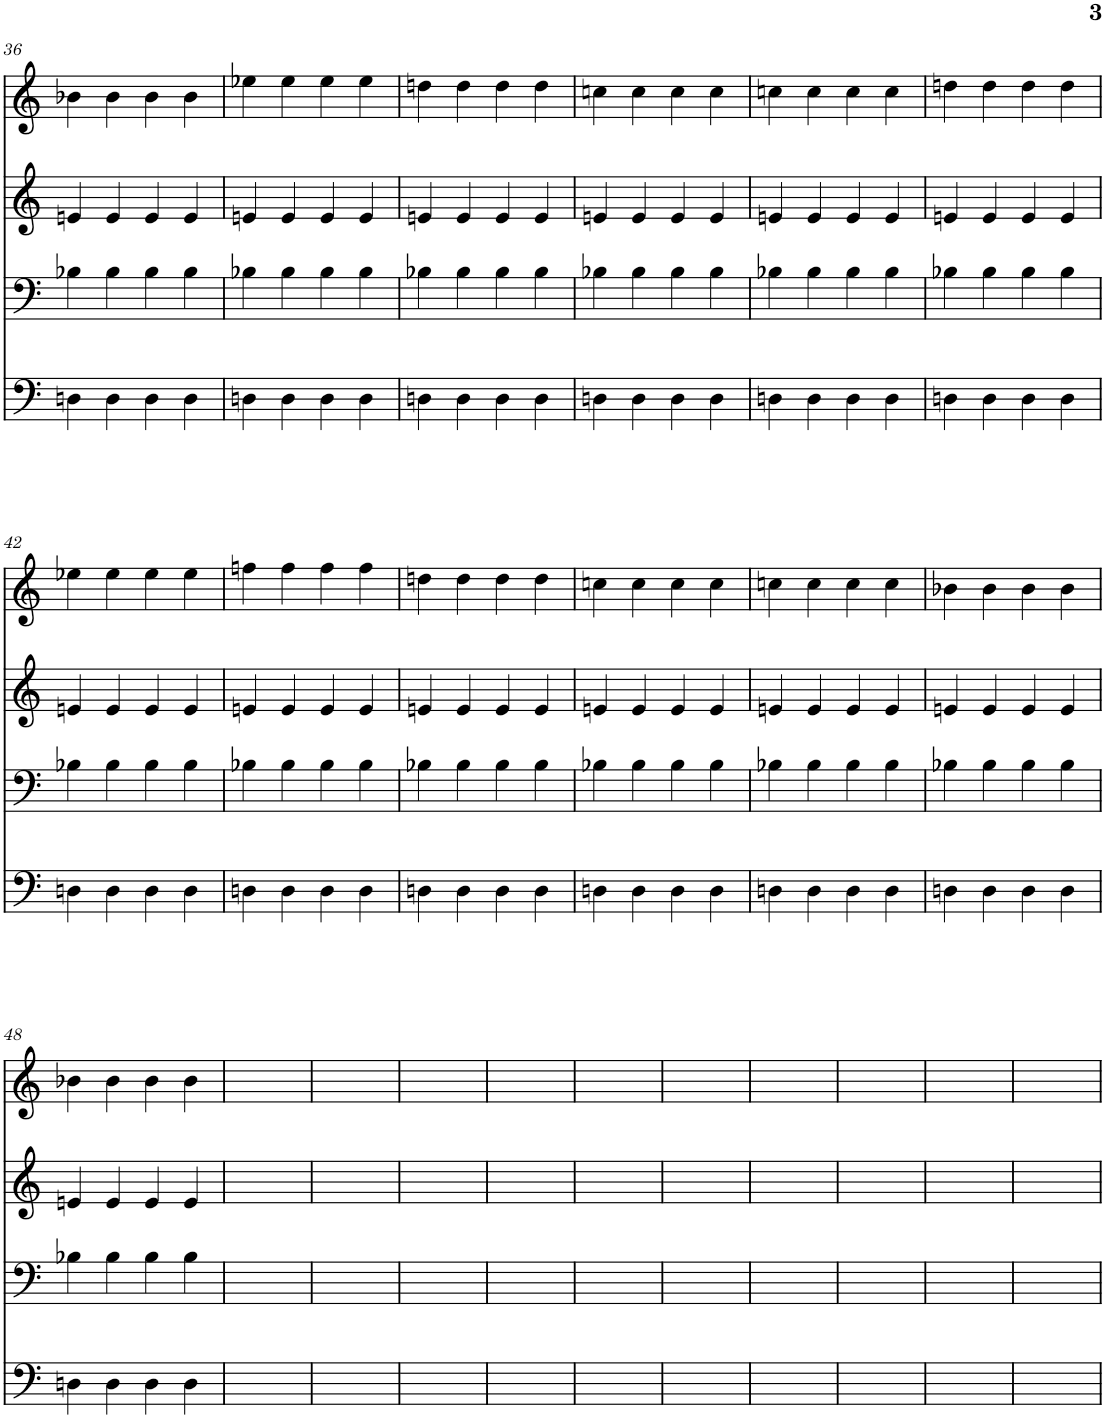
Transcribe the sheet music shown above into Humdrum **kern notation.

**kern	**kern	**kern	**kern
*part4	*part3	*part2	*part1
*staff4	*staff3	*staff2	*staff1
*I"Piano	*I"Piano	*I"Piano	*I"Piano
*I'Pno	*I'Pno	*I'Pno	*I'Pno
!!LO:PB:g=z
*clefF4	*clefF4	*clefG2	*clefG2
*k[]	*k[]	*k[]	*k[]
*M4/4	*M4/4	*M4/4	*M4/4
=36	=36	=36	=36
4Dn\	4B-X\	4en/	4b-X\
4D\	4B-\	4e/	4b-\
4D\	4B-\	4e/	4b-\
4D\	4B-\	4e/	4b-\
=37	=37	=37	=37
4Dn\	4B-X\	4en/	4ee-X\
4D\	4B-\	4e/	4ee-\
4D\	4B-\	4e/	4ee-\
4D\	4B-\	4e/	4ee-\
=38	=38	=38	=38
4Dn\	4B-X\	4en/	4ddn\
4D\	4B-\	4e/	4dd\
4D\	4B-\	4e/	4dd\
4D\	4B-\	4e/	4dd\
=39	=39	=39	=39
4Dn\	4B-X\	4en/	4ccn\
4D\	4B-\	4e/	4cc\
4D\	4B-\	4e/	4cc\
4D\	4B-\	4e/	4cc\
=40	=40	=40	=40
4Dn\	4B-X\	4en/	4ccn\
4D\	4B-\	4e/	4cc\
4D\	4B-\	4e/	4cc\
4D\	4B-\	4e/	4cc\
=41	=41	=41	=41
4Dn\	4B-X\	4en/	4ddn\
4D\	4B-\	4e/	4dd\
4D\	4B-\	4e/	4dd\
4D\	4B-\	4e/	4dd\
!!LO:LB:g=z
=42	=42	=42	=42
4Dn\	4B-X\	4en/	4ee-X\
4D\	4B-\	4e/	4ee-\
4D\	4B-\	4e/	4ee-\
4D\	4B-\	4e/	4ee-\
=43	=43	=43	=43
4Dn\	4B-X\	4en/	4ffn\
4D\	4B-\	4e/	4ff\
4D\	4B-\	4e/	4ff\
4D\	4B-\	4e/	4ff\
=44	=44	=44	=44
4Dn\	4B-X\	4en/	4ddn\
4D\	4B-\	4e/	4dd\
4D\	4B-\	4e/	4dd\
4D\	4B-\	4e/	4dd\
=45	=45	=45	=45
4Dn\	4B-X\	4en/	4ccn\
4D\	4B-\	4e/	4cc\
4D\	4B-\	4e/	4cc\
4D\	4B-\	4e/	4cc\
=46	=46	=46	=46
4Dn\	4B-X\	4en/	4ccn\
4D\	4B-\	4e/	4cc\
4D\	4B-\	4e/	4cc\
4D\	4B-\	4e/	4cc\
=47	=47	=47	=47
4Dn\	4B-X\	4en/	4b-X\
4D\	4B-\	4e/	4b-\
4D\	4B-\	4e/	4b-\
4D\	4B-\	4e/	4b-\
!!LO:LB:g=z
=48	=48	=48	=48
4Dn\	4B-X\	4en/	4b-X\
4D\	4B-\	4e/	4b-\
4D\	4B-\	4e/	4b-\
4D\	4B-\	4e/	4b-\
=49	=49	=49	=49
1ryy	1ryy	1ryy	1ryy
=50	=50	=50	=50
1ryy	1ryy	1ryy	1ryy
=51	=51	=51	=51
1ryy	1ryy	1ryy	1ryy
=52	=52	=52	=52
1ryy	1ryy	1ryy	1ryy
=53	=53	=53	=53
1ryy	1ryy	1ryy	1ryy
=54	=54	=54	=54
1ryy	1ryy	1ryy	1ryy
=55	=55	=55	=55
1ryy	1ryy	1ryy	1ryy
=56	=56	=56	=56
1ryy	1ryy	1ryy	1ryy
=57	=57	=57	=57
1ryy	1ryy	1ryy	1ryy
=58	=58	=58	=58
1ryy	1ryy	1ryy	1ryy
=	=	=	=
*-	*-	*-	*-
